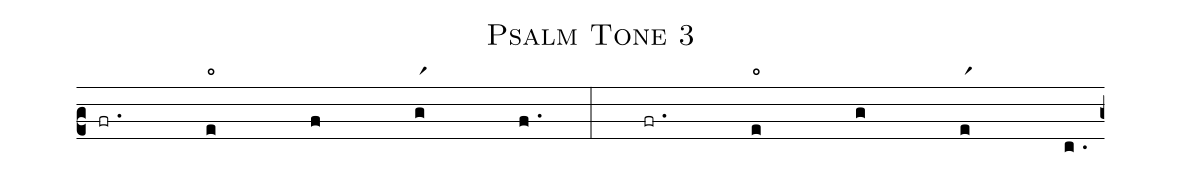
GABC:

name: Psalm Tone 3;
%%
(c2)(fr.)(er3)(f)(gr1)(f.)(:)(fr.)(er3)(g)(er1)(c.)(z::)
